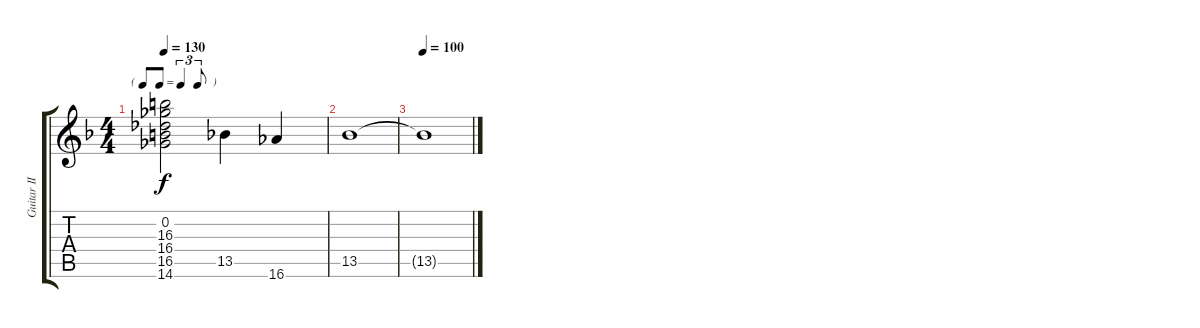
\track ("Guitar II Without Capo" "Guitar II ") {mute instrument acousticguitarsteel}
\staff {score tabs}
\tuning (E4 B3 G3 D3 A2 E2) {hide}
\ts (4 4)
\tf triplet8th
\tempo 130
\clef g2
\ks f
(0.2 16.3 16.4 16.5 14.6).2{dy f} 13.5.4 16.6.4 |
13.5.1 |
\tempo 100
13.5{t}.1
